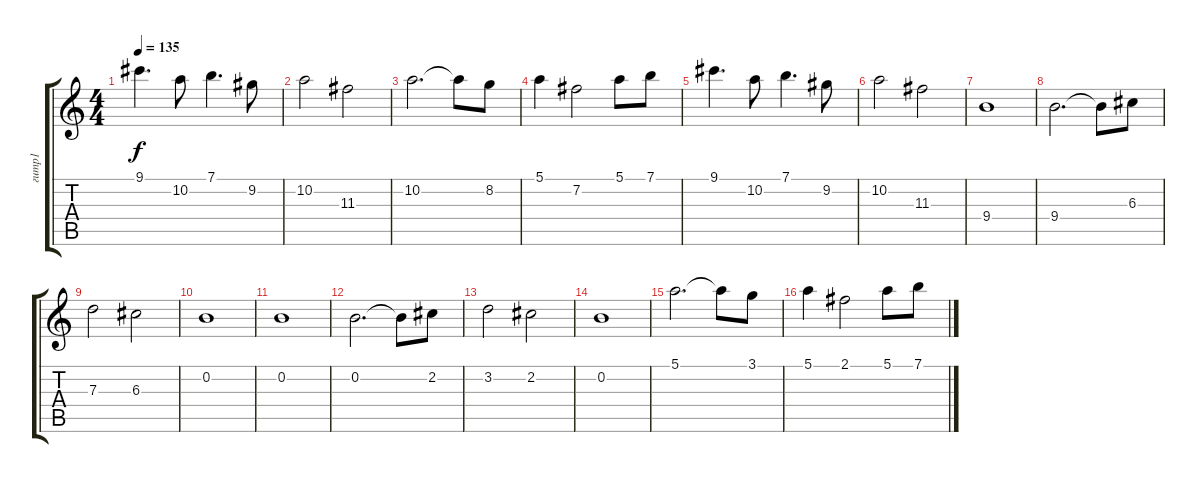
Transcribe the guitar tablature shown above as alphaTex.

\track ("гитр1" "гитр1") {instrument overdrivenguitar}
\staff {score tabs}
\tuning (E4 B3 G3 D3 A2 E2) {hide}
\ts (4 4)
\tempo 135
\clef g2
\ks c
9.1.4{d dy f} 10.2.8 7.1.4{d} 9.2.8 |
10.2.2 11.3.2 |
10.2.2{d} 10.2{t}.8 8.2.8 |
5.1.4 7.2.2 5.1.8 7.1.8 |
9.1.4{d} 10.2.8 7.1.4{d} 9.2.8 |
10.2.2 11.3.2 |
9.4.1 |
9.4.2{d} 9.4{t}.8 6.3.8 |
7.3.2 6.3.2 |
0.2.1 |
0.2.1 |
0.2.2{d} 0.2{t}.8 2.2.8 |
3.2.2 2.2.2 |
0.2.1 |
5.1.2{d} 5.1{t}.8 3.1.8 |
5.1.4 2.1.2 5.1.8 7.1.8
